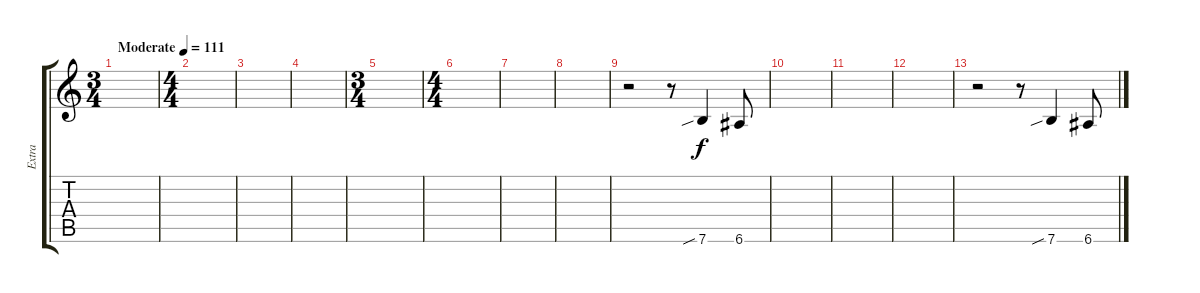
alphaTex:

\track ("Extra" "Extra") {instrument distortionguitar}
\staff {score tabs}
\tuning (E4 B3 G3 D3 A2 E2) {hide}
\ts (3 4)
\tempo (111 "Moderate")
\clef g2
\ks c
|
\ts (4 4)
|
|
|
\ts (3 4)
|
\ts (4 4)
|
|
|
r.2 r.8 7.6{sib}.4 6.6.8 |
|
|
|
r.2 r.8 7.6{sib}.4 6.6.8
